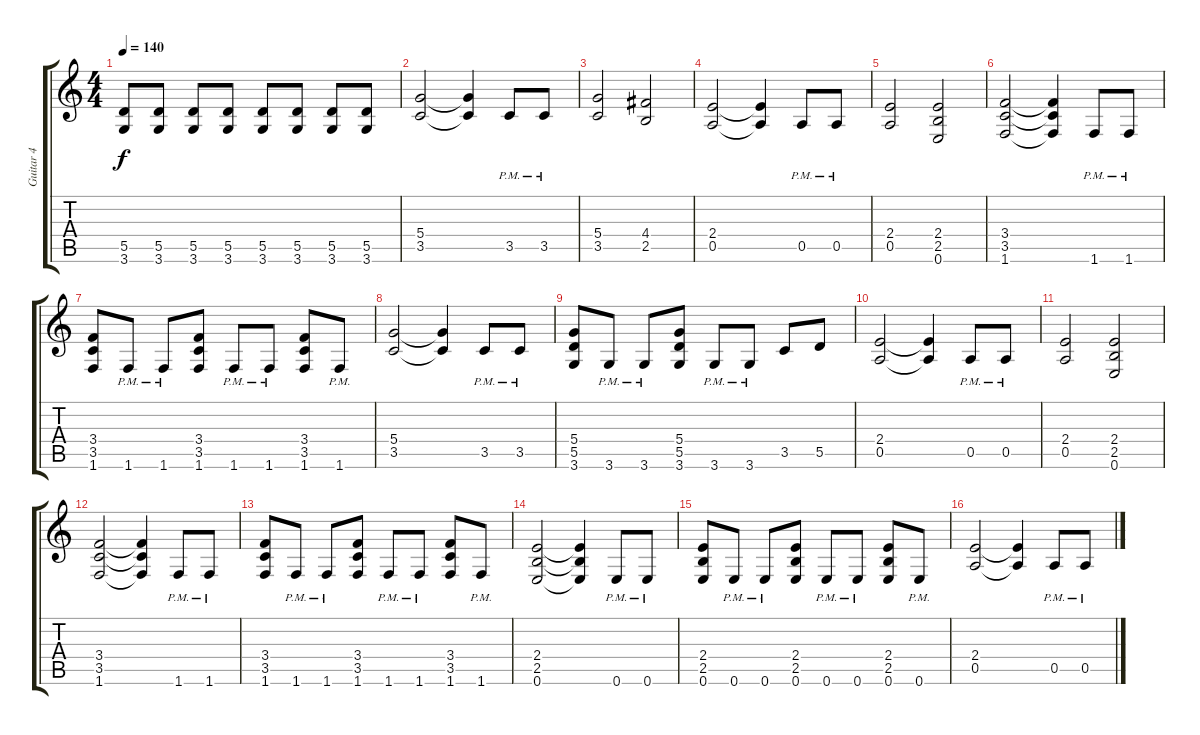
\track ("Guitar 4" "Guitar 4") {instrument distortionguitar}
\staff {score tabs}
\tuning (E4 B3 G3 D3 A2 E2) {hide}
\ts (4 4)
\tempo 140
\clef g2
\ks c
(5.5 3.6).8{dy f} (5.5 3.6).8 (5.5 3.6).8 (5.5 3.6).8 (5.5 3.6).8 (5.5 3.6).8 (5.5 3.6).8 (5.5 3.6).8 |
(5.4 3.5).2{volume 15} (5.4{t} 3.5{t}).4 3.5{pm}.8 3.5{pm}.8 |
(5.4 3.5).2 (4.4 2.5).2 |
(2.4 0.5).2 (2.4{t} 0.5{t}).4 0.5{pm}.8 0.5{pm}.8 |
(2.4 0.5).2 (2.4 2.5 0.6).2 |
(3.4 3.5 1.6).2 (3.4{t} 3.5{t} 1.6{t}).4 1.6{pm}.8 1.6{pm}.8 |
(3.4 3.5 1.6).8 1.6{pm}.8 1.6{pm}.8 (3.4 3.5 1.6).8 1.6{pm}.8 1.6{pm}.8 (3.4 3.5 1.6).8 1.6{pm}.8 |
(5.4 3.5).2{volume 15 instrument distortionguitar} (5.4{t} 3.5{t}).4 3.5{pm}.8 3.5{pm}.8 |
(5.4 5.5 3.6).8 3.6{pm}.8 3.6{pm}.8 (5.4 5.5 3.6).8 3.6{pm}.8 3.6{pm}.8 3.5.8 5.5.8 |
(2.4 0.5).2 (2.4{t} 0.5{t}).4 0.5{pm}.8 0.5{pm}.8 |
(2.4 0.5).2 (2.4 2.5 0.6).2 |
(3.4 3.5 1.6).2 (3.4{t} 3.5{t} 1.6{t}).4 1.6{pm}.8 1.6{pm}.8 |
(3.4 3.5 1.6).8 1.6{pm}.8 1.6{pm}.8 (3.4 3.5 1.6).8 1.6{pm}.8 1.6{pm}.8 (3.4 3.5 1.6).8 1.6{pm}.8 |
(2.4 2.5 0.6).2 (2.4{t} 2.5{t} 0.6{t}).4 0.6{pm}.8 0.6{pm}.8 |
(2.4 2.5 0.6).8 0.6{pm}.8 0.6{pm}.8 (2.4 2.5 0.6).8 0.6{pm}.8 0.6{pm}.8 (2.4 2.5 0.6).8 0.6{pm}.8 |
(2.4 0.5).2 (2.4{t} 0.5{t}).4 0.5{pm}.8 0.5{pm}.8
